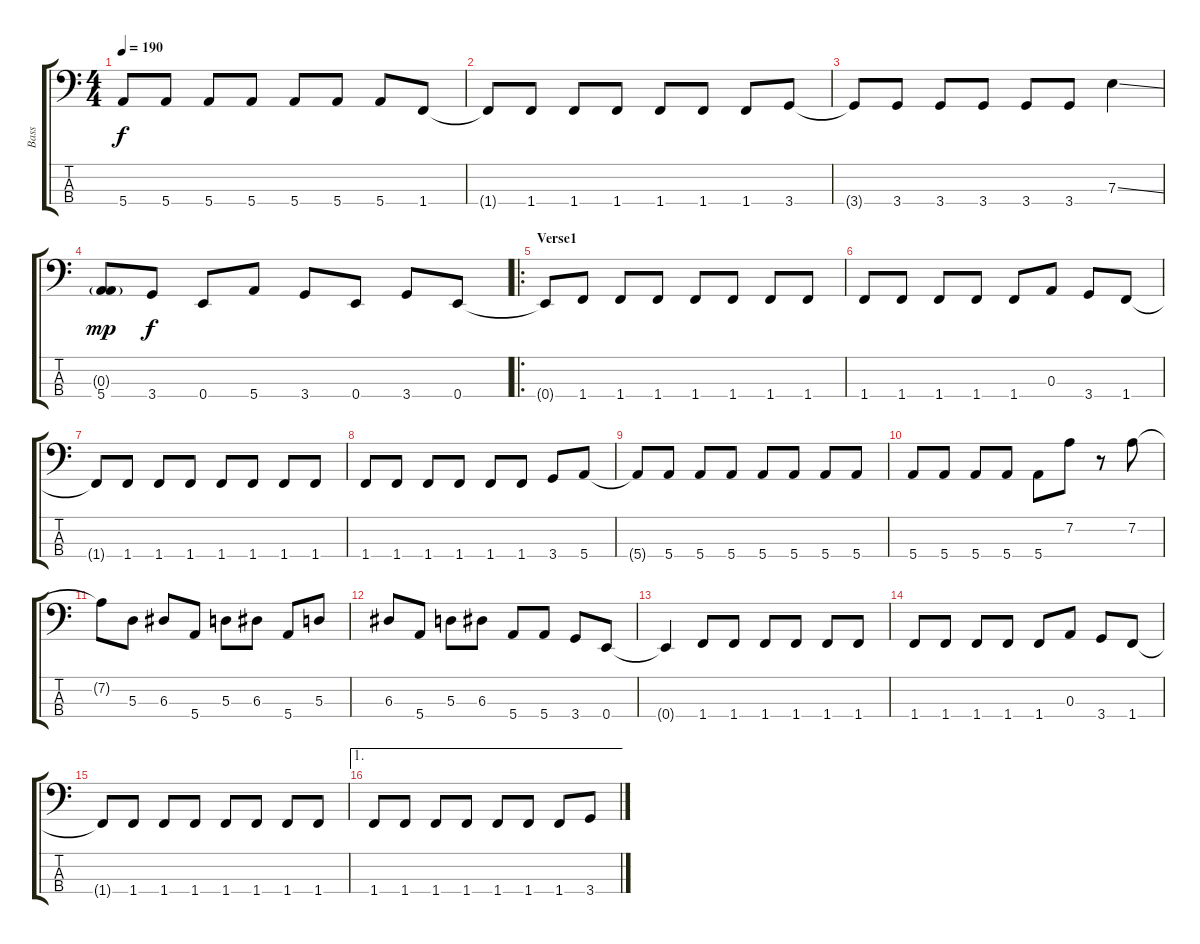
\track ("Bass" "Bass") {instrument electricbassfinger}
\staff {score tabs}
\tuning (G2 D2 A1 E1) {hide}
\ts (4 4)
\tempo 190
\clef f4
\ks c
5.4{t}.8{dy f} 5.4.8 5.4.8 5.4.8 5.4.8 5.4.8 5.4.8 1.4.8 |
1.4{t}.8 1.4.8 1.4.8 1.4.8 1.4.8 1.4.8 1.4.8 3.4.8 |
3.4{t}.8 3.4.8 3.4.8 3.4.8 3.4.8 3.4.8 7.3{ss}.4 |
(0.3{g} 5.4).8{dy mp} 3.4.8{dy f} 0.4.8 5.4.8 3.4.8 0.4.8 3.4.8 0.4.8 |
\ro
\section ("" "Verse1")
0.4{t}.8 1.4.8 1.4.8 1.4.8 1.4.8 1.4.8 1.4.8 1.4.8 |
1.4.8 1.4.8 1.4.8 1.4.8 1.4.8 0.3.8 3.4.8 1.4.8 |
1.4{t}.8 1.4.8 1.4.8 1.4.8 1.4.8 1.4.8 1.4.8 1.4.8 |
1.4.8 1.4.8 1.4.8 1.4.8 1.4.8 1.4.8 3.4.8 5.4.8 |
5.4{t}.8 5.4.8 5.4.8 5.4.8 5.4.8 5.4.8 5.4.8 5.4.8 |
5.4.8 5.4.8 5.4.8 5.4.8 5.4.8 7.2.8 r.8 7.2.8 |
7.2{t}.8 5.3.8 6.3.8 5.4.8 5.3.8 6.3.8 5.4.8 5.3.8 |
6.3.8 5.4.8 5.3.8 6.3.8 5.4.8 5.4.8 3.4.8 0.4.8 |
0.4{t}.4 1.4.8 1.4.8 1.4.8 1.4.8 1.4.8 1.4.8 |
1.4.8 1.4.8 1.4.8 1.4.8 1.4.8 0.3.8 3.4.8 1.4.8 |
1.4{t}.8 1.4.8 1.4.8 1.4.8 1.4.8 1.4.8 1.4.8 1.4.8 |
\ae 1
1.4.8 1.4.8 1.4.8 1.4.8 1.4.8 1.4.8 1.4.8 3.4.8
